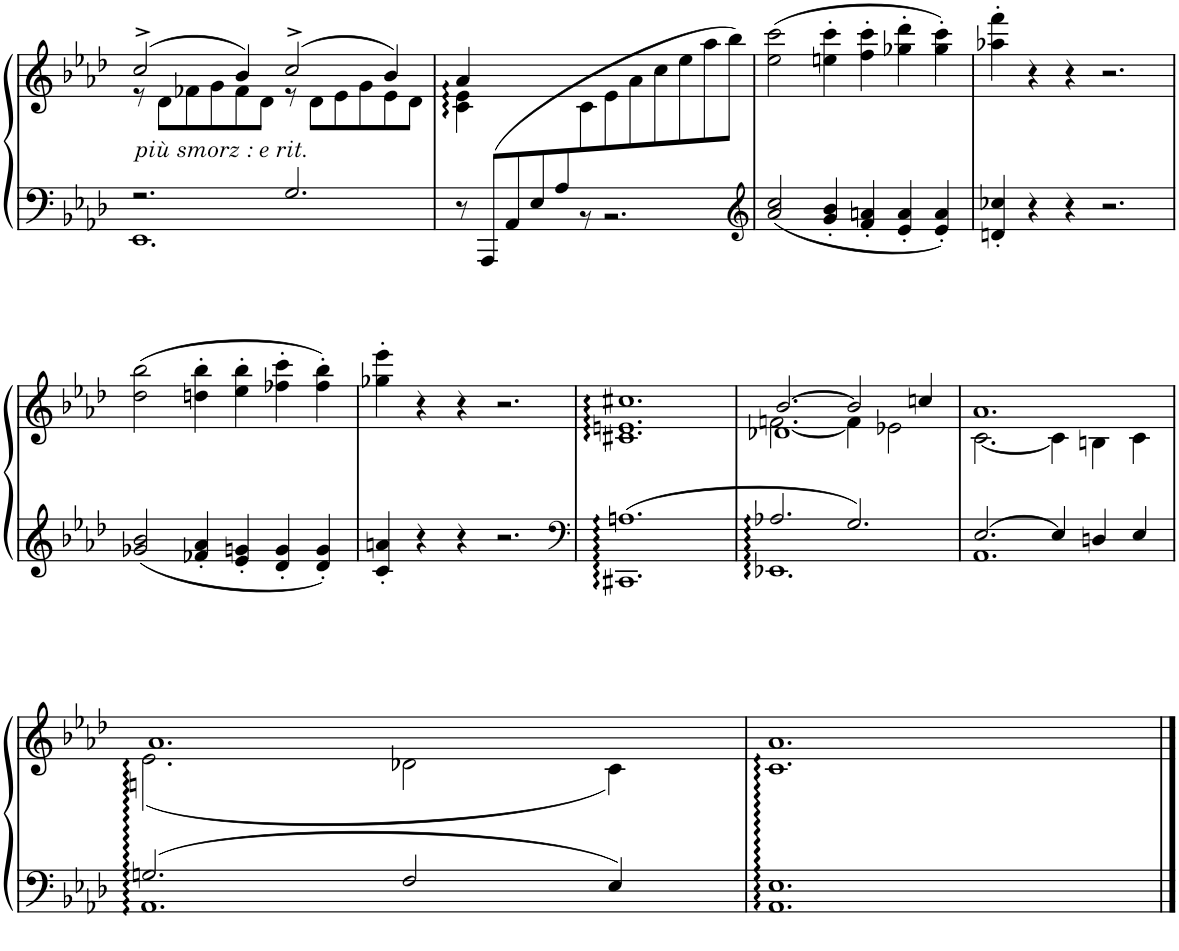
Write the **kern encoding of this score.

**kern	**kern
*part1	*part1
*staff2	*staff1
*I"Piano à queue	*
*I'Pia.	*
!!LO:PB:g=z
*clefF4	*clefG2
*k[b-e-a-d-]	*k[b-e-a-d-]
*M6/4	*M6/4
=76	=76
*^	*^
!LO:TX:a:i:t=più smorz &colon; e rit.	!	!	!
2.r	1.EE-	(2cc^/	8r
.	.	.	8d-\L
.	.	.	8f-X\
.	.	.	8g\
.	.	4b-/)	8f-\
.	.	.	8d-\J
2.G/	.	(2cc^/	8r
.	.	.	8d-\L
.	.	.	8e-\
.	.	.	8g\
.	.	4b-/)	8e-\
.	.	.	8d-\J
=77	=77	=77	=77
*	*	*	*^
8r	8ryy	4a-/	4c\ 4e-\	8ryy
*v	*v	*	*	*
*	*	*v	*v
(8AAA-/L	.	.
8AA-/	4ryy	1ryy
8E-/	.	.
8A-/	1ryy	.
*^	*	*^
2..ryy	8r	.	.	8c\
.	2.r	.	.	8e-\
.	.	.	.	8a-\
.	.	.	.	8cc\
.	.	.	.	8ee-\
.	.	.	4ryy	8aa-\
.	.	.	.	8bb-\J)
*v	*v	*	*	*
*	*v	*v	*v
=78	=78
*clefG2	*
2a-/ 2cc/	(2ee-\ 2ccc\
4g/' 4b-/'	4een\' 4ccc\'
4f/' 4an/'	4ff\' 4ccc\'
4e-/' 4a/'	4gg-X\' 4ddd-\'
4e-/' 4a/'	4gg-\' 4ccc\')
=79	=79
4dn/' 4cc-X/'	4aa-X\' 4fff\'
4r	4r
4r	4r
2.r	2.r
!!LO:LB:g=z
=80	=80
2g-X/ 2b-/	(2dd-\ 2bb-\
4f-X/' 4a-/'	4ddn\' 4bb-\'
4e-/' 4gn/'	4ee-\' 4bb-\'
4d-/' 4g/'	4ff-X\' 4ccc\'
4d-/' 4g/'	4ff-\' 4bb-\')
=81	=81
4c/' 4an/'	4gg-X\' 4eee-\'
4r	4r
4r	4r
2.r	2.r
=82	=82
*clefF4	*
1.CC#X 1.An	1.c#X 1.en 1.cc#X
=83	=83
*^	*^
*	*	*	*^
2.A-X/	1.EE-X	[2.b-/	[2.fn\	1d-X
2.G/	.	2b-/]	4f\]	.
.	.	.	2e-X\	2ryy
.	.	4ccn/	.	.
*	*	*	*v	*v
=84	=84	=84	=84
[2.E-/	1.AA-	1.a-	[2.c\
4E-/]	.	.	4c\]
4Dn/	.	.	4Bn\
4E-/	.	.	4c\
!!LO:LB:g=z	!!
=85	=85	=85	=85
2.Gn/	1.AA-	1.AA- 1.a-	(2.Gn\ 2.e-\
2F/	.	.	2d-X\
4E-/	.	.	4c\)
*v	*v	*	*
*	*v	*v
=86	=86
1.AA- 1.E- 1.c 1.a-	1.c 1.a-
==	==
*-	*-
